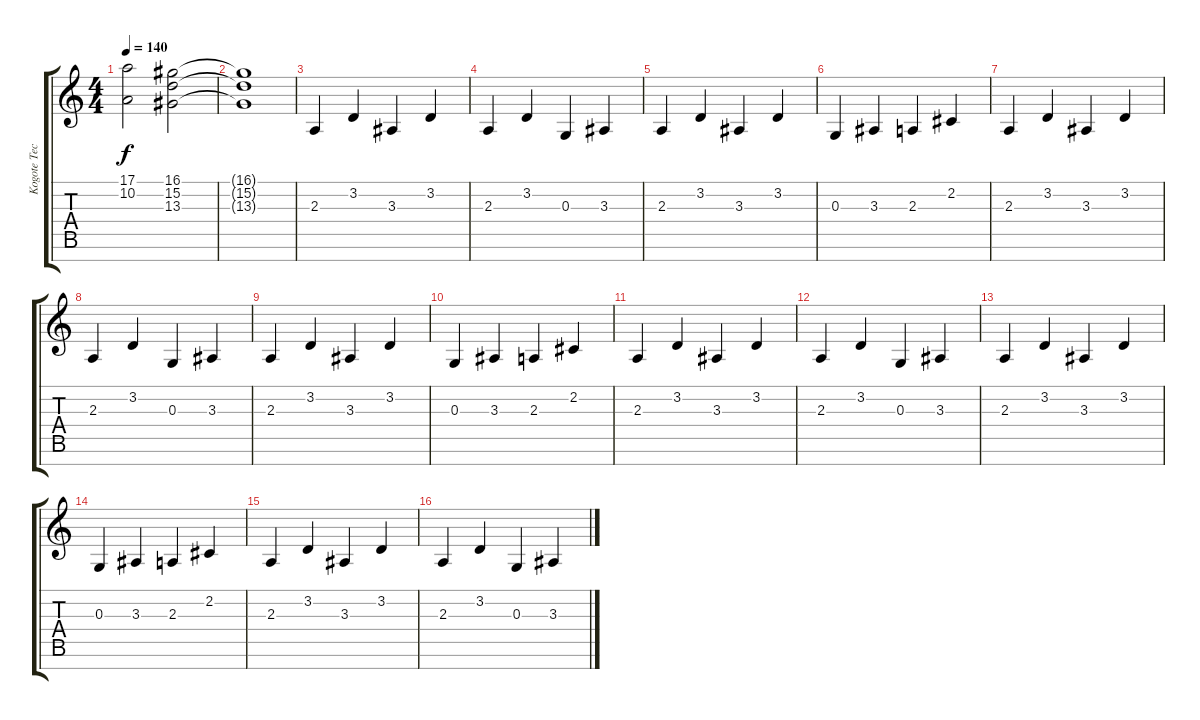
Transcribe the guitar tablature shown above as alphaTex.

\track ("Kogote Teclado 2" "Kogote Tec") {instrument accordion}
\staff {score tabs}
\tuning (E4 B3 G3 D3 A2 E2 B1) {hide}
\ts (4 4)
\tempo 140
\clef g2
\ks c
(17.1 10.2).2{dy f} (16.1 15.2 13.3).2 |
(16.1{t} 15.2{t} 13.3{t}).1 |
2.3.4{volume 12 instrument accordion} 3.2.4 3.3.4 3.2.4 |
2.3.4 3.2.4 0.3.4 3.3.4 |
2.3.4 3.2.4 3.3.4 3.2.4 |
0.3.4 3.3.4 2.3.4 2.2.4 |
2.3.4 3.2.4 3.3.4 3.2.4 |
2.3.4 3.2.4 0.3.4 3.3.4 |
2.3.4 3.2.4 3.3.4 3.2.4 |
0.3.4 3.3.4 2.3.4 2.2.4 |
2.3.4 3.2.4 3.3.4 3.2.4 |
2.3.4 3.2.4 0.3.4 3.3.4 |
2.3.4 3.2.4 3.3.4 3.2.4 |
0.3.4 3.3.4 2.3.4 2.2.4 |
2.3.4 3.2.4 3.3.4 3.2.4 |
2.3.4 3.2.4 0.3.4 3.3.4
